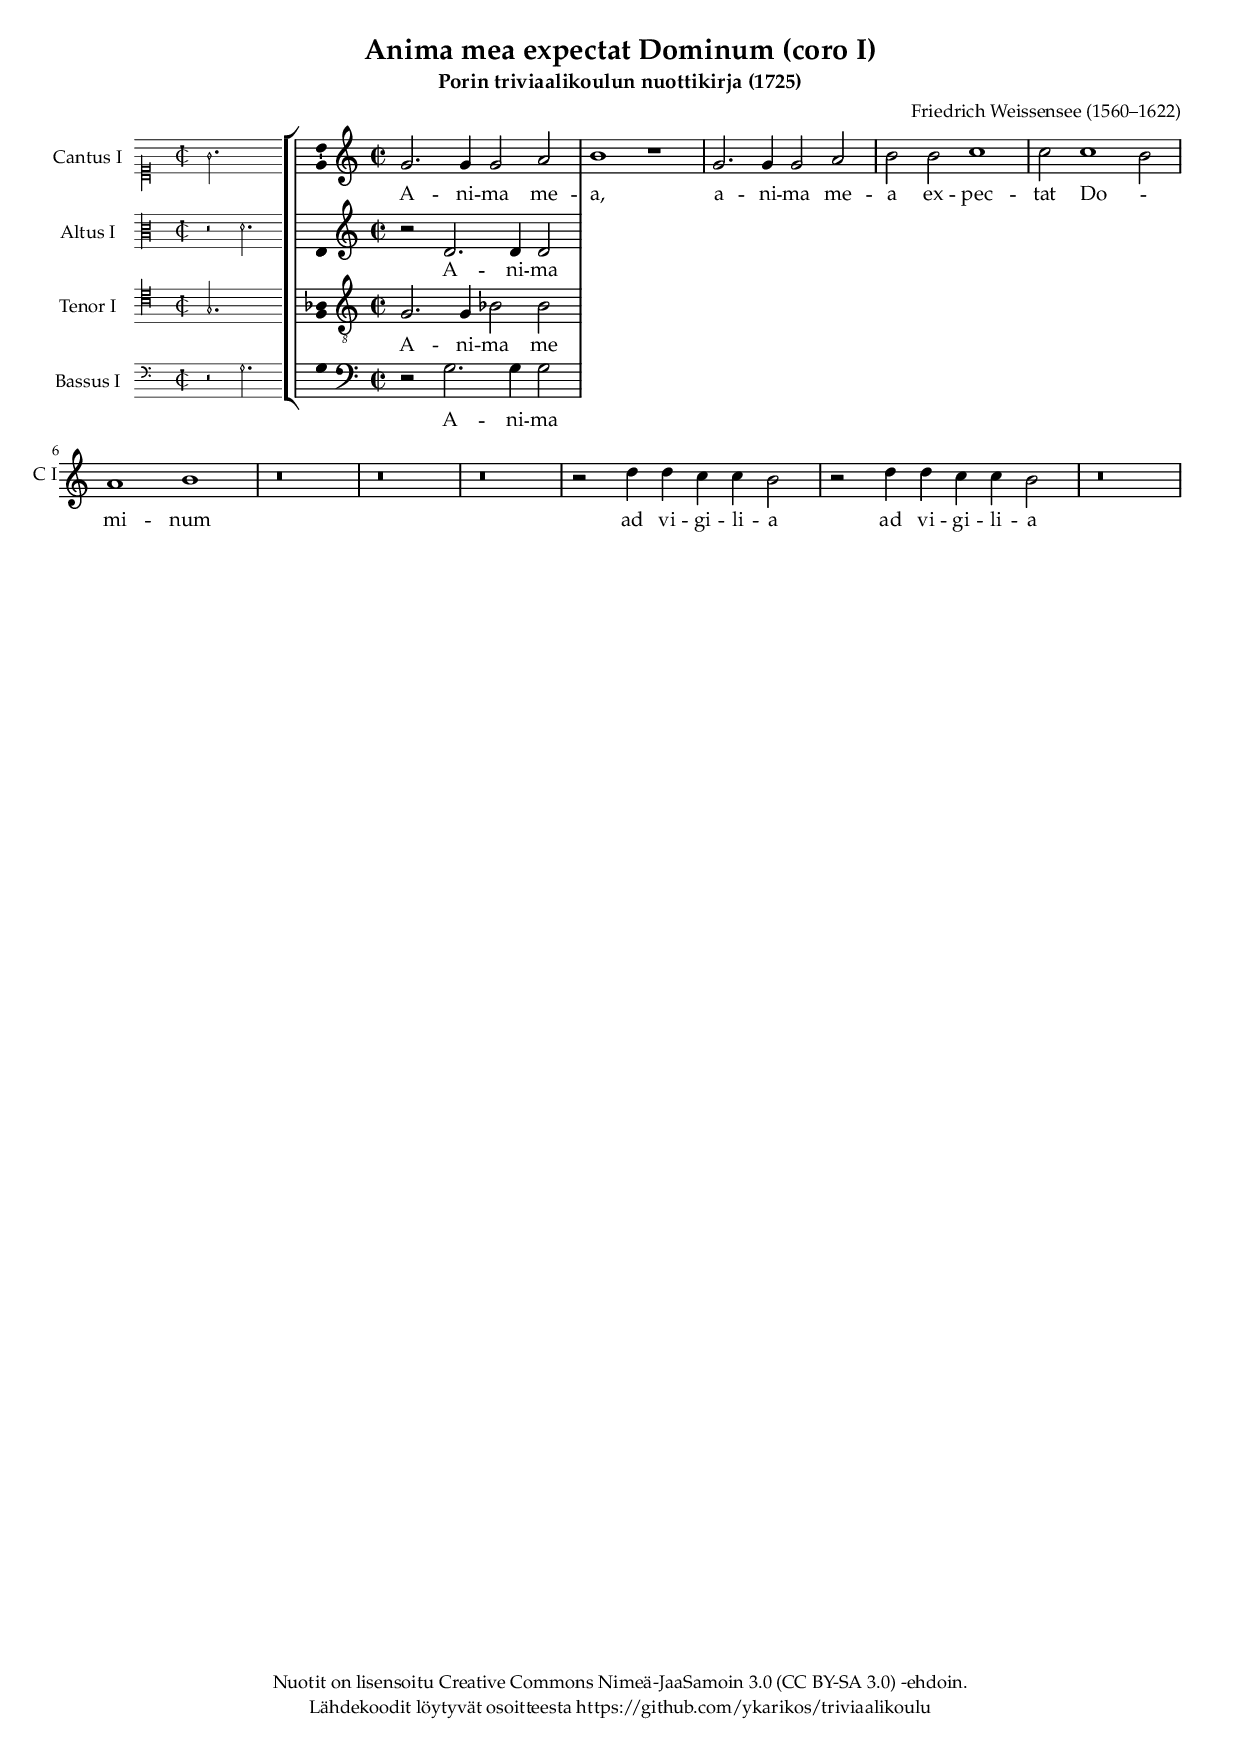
\version "2.19.49"
\include "suomi.ly"


global = {
%  \numericTimeSignature
  \time 2/2
	\set Timing.measureLength = #(ly:make-moment 4/2)
%  \autoBeamOff
  \key c \major
  \set Staff.midiInstrument = #"voice oohs"
}

stanzaOneLyricsChoirOne = \lyricmode {
    A -- ni -- ma me -- a,
    a -- ni -- ma me -- a ex -- pec -- tat Do -- _  mi -- num
    ad vi -- gi -- li -- a ad vi -- gi -- li -- a
}


% First choir

SopranoOneMusic = \relative c'' {
	\set Staff.instrumentName = #"Cantus I"
	\set Staff.shortInstrumentName = "C I"

	\incipit { \clef "mensural-c1" \key c \major \time 2/2 g'2. }

	g2. g4 g2 a | h1 r | g2. g4 g2 a | h h c1 |
	c2 c1 h2 | a1 h | r\breve | r\breve | r\breve |
	r2 d4 d c c h2 | r2 d4 d c c h2 | r\breve |
% 2
}

AltoOneMusic = \relative c' {
	\set Staff.instrumentName = #"Altus I"
	\set Staff.shortInstrumentName = "A I"

	\incipit { \clef "mensural-c3" \key c \major \time 2/2 r2 d'2. }

	r2 d2. d4 d2 |
}

TenoreOneMusic = \relative c' {
	\set Staff.instrumentName = #"Tenor I"
	\set Staff.shortInstrumentName = "T I"

	\incipit { \clef "mensural-c4" \key c \major \time 2/2 g2. }

	\clef "treble_8"
	g2. g4 b2 b |
}

BassOneMusic = \relative c' {
	\set Staff.instrumentName = #"Bassus I"
	\set Staff.shortInstrumentName = "B I"

	\incipit { \clef "mensural-f" \key c \major \time 2/2 r2 g2. }

	\clef bass
	r2 g2. g4 g2 |
}



\include "anima-mea-expectat-dominum.header.ily"

\header {
  title = "Anima mea expectat Dominum (coro I)"
}


\score {
  \new StaffGroup = choirOneStaff <<
    \new Staff <<
      \new Voice = "Soprano" {
		\global
        \SopranoOneMusic
      }
     \new Lyrics \lyricsto "Soprano" {
       \stanzaOneLyricsChoirOne
     }
    >>
    \new Staff <<
      \new Voice = "Alto" {
        \global
        \AltoOneMusic
      }
     \new Lyrics \lyricsto "Alto" {
       \stanzaOneLyricsChoirOne
     }
    >>
    \new Staff <<
      \new Voice = "Tenore" {
        \global
        \TenoreOneMusic
      }
      \new Lyrics \lyricsto "Tenore" {
       \stanzaOneLyricsChoirOne
      }
    >>
    \new Staff <<
      \new Voice = "Bass" {
        \global
        \BassOneMusic
      }
      \new Lyrics \lyricsto "Bass" {
       \stanzaOneLyricsChoirOne
      }
    >>
  >>

  \midi {
    \tempo 4 = 160
  }
  \layout {
    \context {
      \Staff
      \consists "Ambitus_engraver"
		
    }
    indent = 4\cm
    incipit-width = 2.5\cm
    \context {
     \Score
     \override VerticalAxisGroup.remove-first = ##t
    }
  }
}
